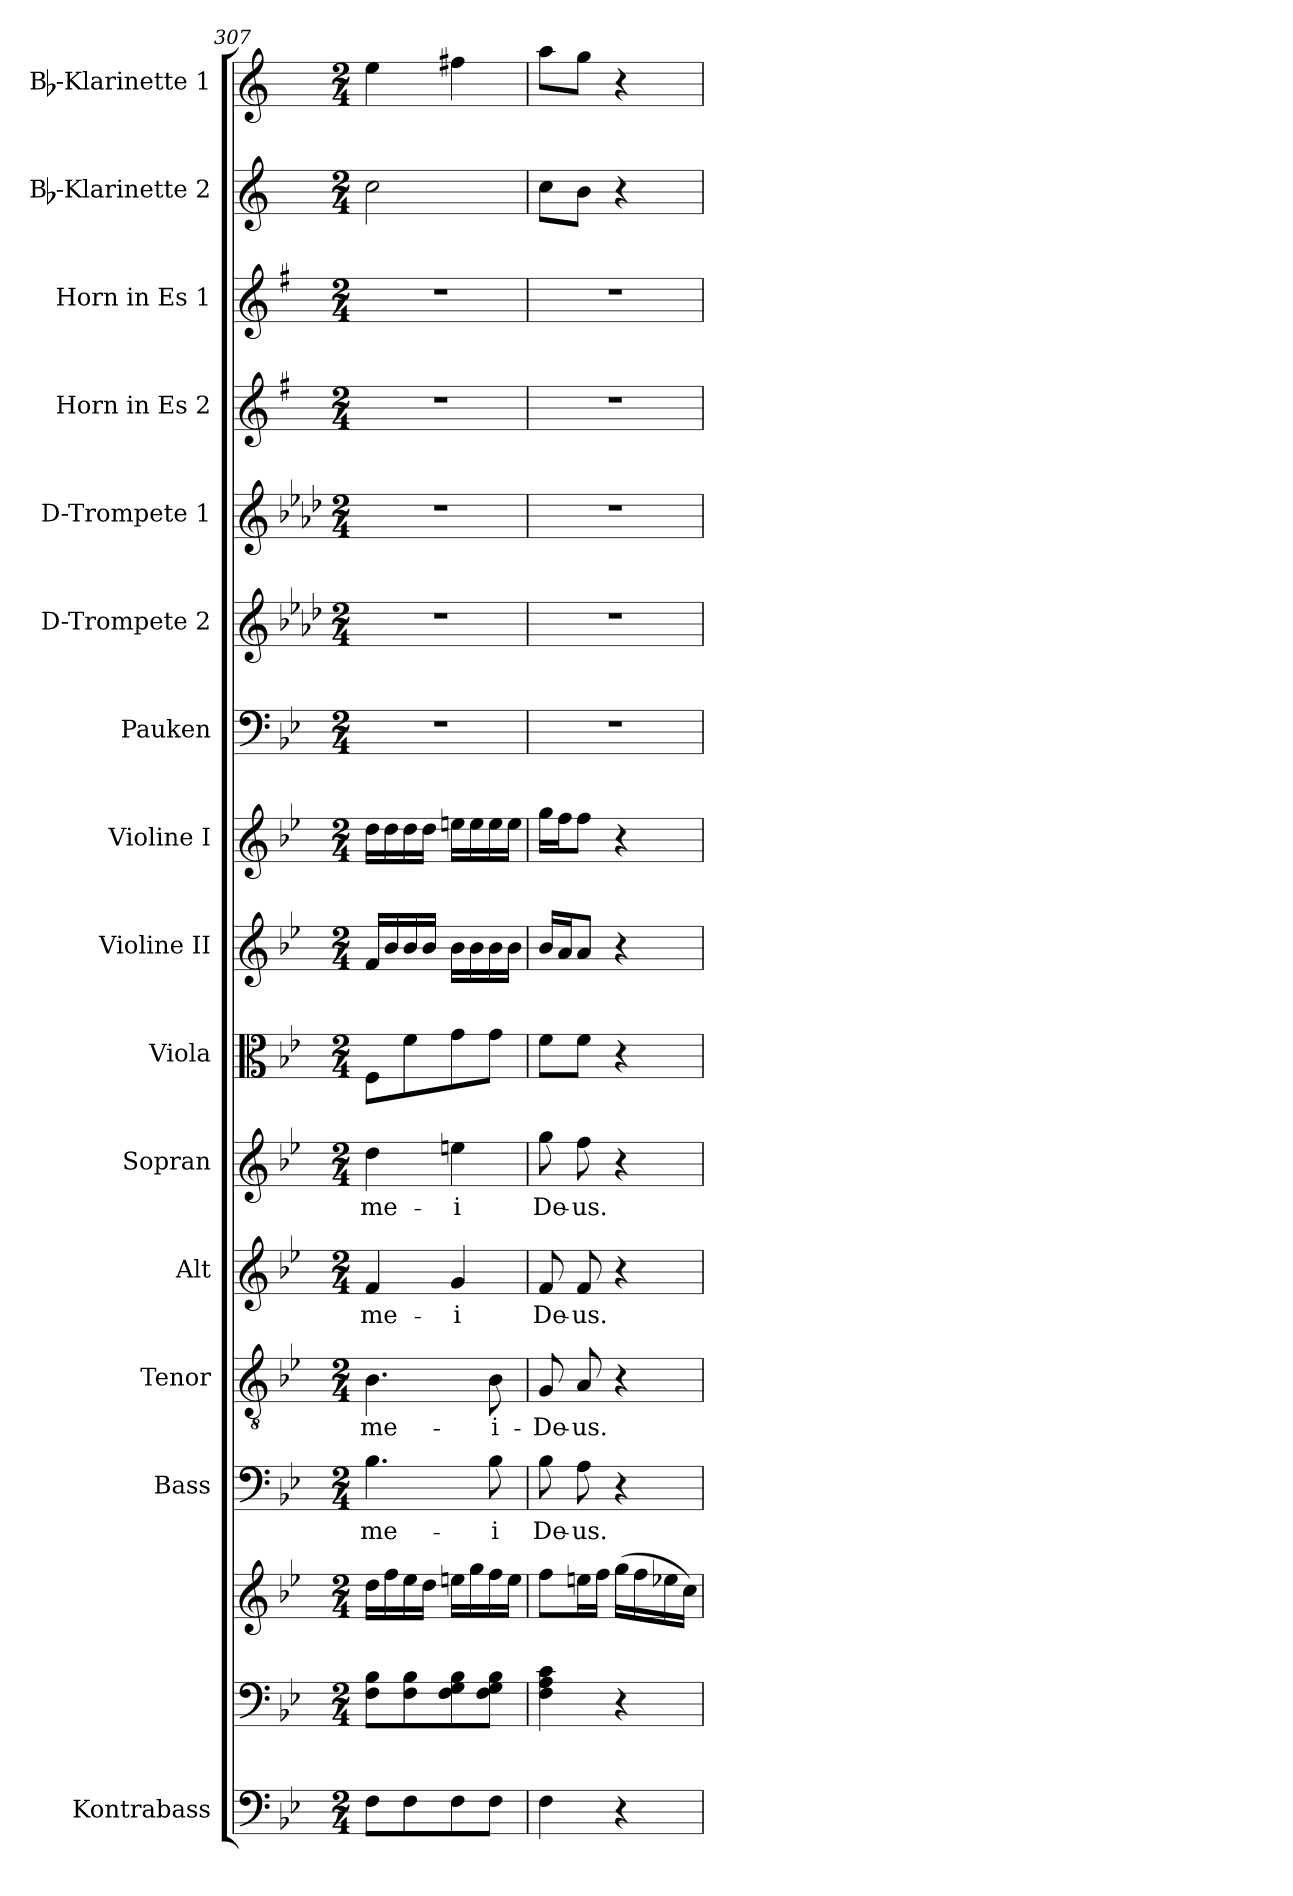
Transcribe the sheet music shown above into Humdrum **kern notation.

**kern	**kern	**kern	**kern	**text	**kern	**text	**kern	**text	**kern	**text	**kern	**kern	**kern	**kern	**kern	**kern	**kern	**kern	**kern	**kern
*part16	*part15	*part15	*part14	*part14	*part13	*part13	*part12	*part12	*part11	*part11	*part10	*part9	*part8	*part7	*part6	*part5	*part4	*part3	*part2	*part1
*staff17	*staff16	*staff15	*staff14	*staff14	*staff13	*staff13	*staff12	*staff12	*staff11	*staff11	*staff10	*staff9	*staff8	*staff7	*staff6	*staff5	*staff4	*staff3	*staff2	*staff1
*I"Kontrabass	*	*	*I"Bass	*	*I"Tenor	*	*I"Alt	*	*I"Sopran	*	*I"Viola	*I"Violine II	*I"Violine I	*I"Pauken	*I"D-Trompete 2	*I"D-Trompete 1	*I"Horn in Es 2	*I"Horn in Es 1	*I"Bb-Klarinette 2	*I"Bb-Klarinette 1
*I'Kb.	*	*	*I'B.	*	*I'T.	*	*I'A.	*	*I'S.	*	*I'Vla.	*I'Vl. II	*I'Vl. I	*I'Pk.	*I'D Trp. 2	*I'D Trp. 1	*	*	*I'Bb Kl. 2	*I'Bb Kl. 1
*clefF4	*clefF4	*clefG2	*clefF4	*	*clefGv2	*	*clefG2	*	*clefG2	*	*clefC3	*clefG2	*clefG2	*clefF4	*clefG2	*clefG2	*clefG2	*clefG2	*clefG2	*clefG2
*ITrd7c12	*	*	*	*	*	*	*	*	*	*	*	*	*	*	*ITrd-1c-2	*ITrd-1c-2	*ITrd5c9	*ITrd5c9	*ITrd1c2	*ITrd1c2
*k[b-e-]	*k[b-e-]	*k[b-e-]	*k[b-e-]	*	*k[b-e-]	*	*k[b-e-]	*	*k[b-e-]	*	*k[b-e-]	*k[b-e-]	*k[b-e-]	*k[b-e-]	*k[b-e-]	*k[b-e-]	*k[b-e-]	*k[b-e-]	*k[b-e-]	*k[b-e-]
*B-:	*B-:	*B-:	*B-:	*	*B-:	*	*B-:	*	*B-:	*	*B-:	*B-:	*B-:	*B-:	*B-:	*B-:	*B-:	*B-:	*B-:	*B-:
*M2/4	*M2/4	*M2/4	*M2/4	*	*M2/4	*	*M2/4	*	*M2/4	*	*M2/4	*M2/4	*M2/4	*M2/4	*M2/4	*M2/4	*M2/4	*M2/4	*M2/4	*M2/4
=307	=307	=307	=307	=307	=307	=307	=307	=307	=307	=307	=307	=307	=307	=307	=307	=307	=307	=307	=307	=307
!	!	!	!	!LO:LY:b	!	!LO:LY:b	!	!LO:LY:b	!	!LO:LY:b	!	!	!	!	!	!	!	!	!	!
8FF\L	8F\ 8B-\L	16dd\LL	4.B-\	me-	4.B-\	me-	4f/	me-	4dd\	me-	8F\L	16f/LL	16dd\LL	2r	2r	2r	2r	2r	2b-\	4dd\
.	.	16ff\	.	.	.	.	.	.	.	.	.	16b-/	16dd\	.	.	.	.	.	.	.
8FF\	8F\ 8B-\	16ee-\	.	.	.	.	.	.	.	.	8f\	16b-/	16dd\	.	.	.	.	.	.	.
.	.	16dd\JJ	.	.	.	.	.	.	.	.	.	16b-/JJ	16dd\JJ	.	.	.	.	.	.	.
!	!	!	!	!	!	!	!	!LO:LY:b	!	!LO:LY:b	!	!	!	!	!	!	!	!	!	!
8FF\	8F\ 8G\ 8B-\	16een\LL	.	.	.	.	4g/	-i	4een\	-i	8g\	16b-\LL	16een\LL	.	.	.	.	.	.	4een\
.	.	16gg\	.	.	.	.	.	.	.	.	.	16b-\	16ee\	.	.	.	.	.	.	.
!	!	!	!	!LO:LY:b	!	!LO:LY:b	!	!	!	!	!	!	!	!	!	!	!	!	!	!
8FF\J	8F\ 8G\ 8B-\J	16ff\	8B-\	-i	8B-\	-i-	.	.	.	.	8g\J	16b-\	16ee\	.	.	.	.	.	.	.
.	.	16ee\JJ	.	.	.	.	.	.	.	.	.	16b-\JJ	16ee\JJ	.	.	.	.	.	.	.
=308	=308	=308	=308	=308	=308	=308	=308	=308	=308	=308	=308	=308	=308	=308	=308	=308	=308	=308	=308	=308
!	!	!	!	!LO:LY:b	!	!LO:LY:b	!	!LO:LY:b	!	!LO:LY:b	!	!	!	!	!	!	!	!	!	!
4FF\	4F\ 4A\ 4c\	8ff\L	8B-\	De-	8G/	-De-	8f/	De-	8gg\	De-	8f\L	16b-/LL	16gg\LL	2r	2r	2r	2r	2r	8b-\L	8gg\L
.	.	.	.	.	.	.	.	.	.	.	.	16a/J	16ff\J	.	.	.	.	.	.	.
!	!	!	!	!LO:LY:b	!	!LO:LY:b	!	!LO:LY:b	!	!LO:LY:b	!	!	!	!	!	!	!	!	!	!
.	.	16een\L	8A\	-us.	8A/	-us.	8f/	-us.	8ff\	-us.	8f\J	8a/J	8ff\J	.	.	.	.	.	8a\J	8ff\J
.	.	16ff\JJ	.	.	.	.	.	.	.	.	.	.	.	.	.	.	.	.	.	.
4r	4r	(>16gg\LL	4r	.	4r	.	4r	.	4r	.	4r	4r	4r	.	.	.	.	.	4r	4r
.	.	16ff\	.	.	.	.	.	.	.	.	.	.	.	.	.	.	.	.	.	.
.	.	16ee-X\	.	.	.	.	.	.	.	.	.	.	.	.	.	.	.	.	.	.
.	.	16cc\JJ)	.	.	.	.	.	.	.	.	.	.	.	.	.	.	.	.	.	.
=	=	=	=	=	=	=	=	=	=	=	=	=	=	=	=	=	=	=	=	=
*-	*-	*-	*-	*-	*-	*-	*-	*-	*-	*-	*-	*-	*-	*-	*-	*-	*-	*-	*-	*-
